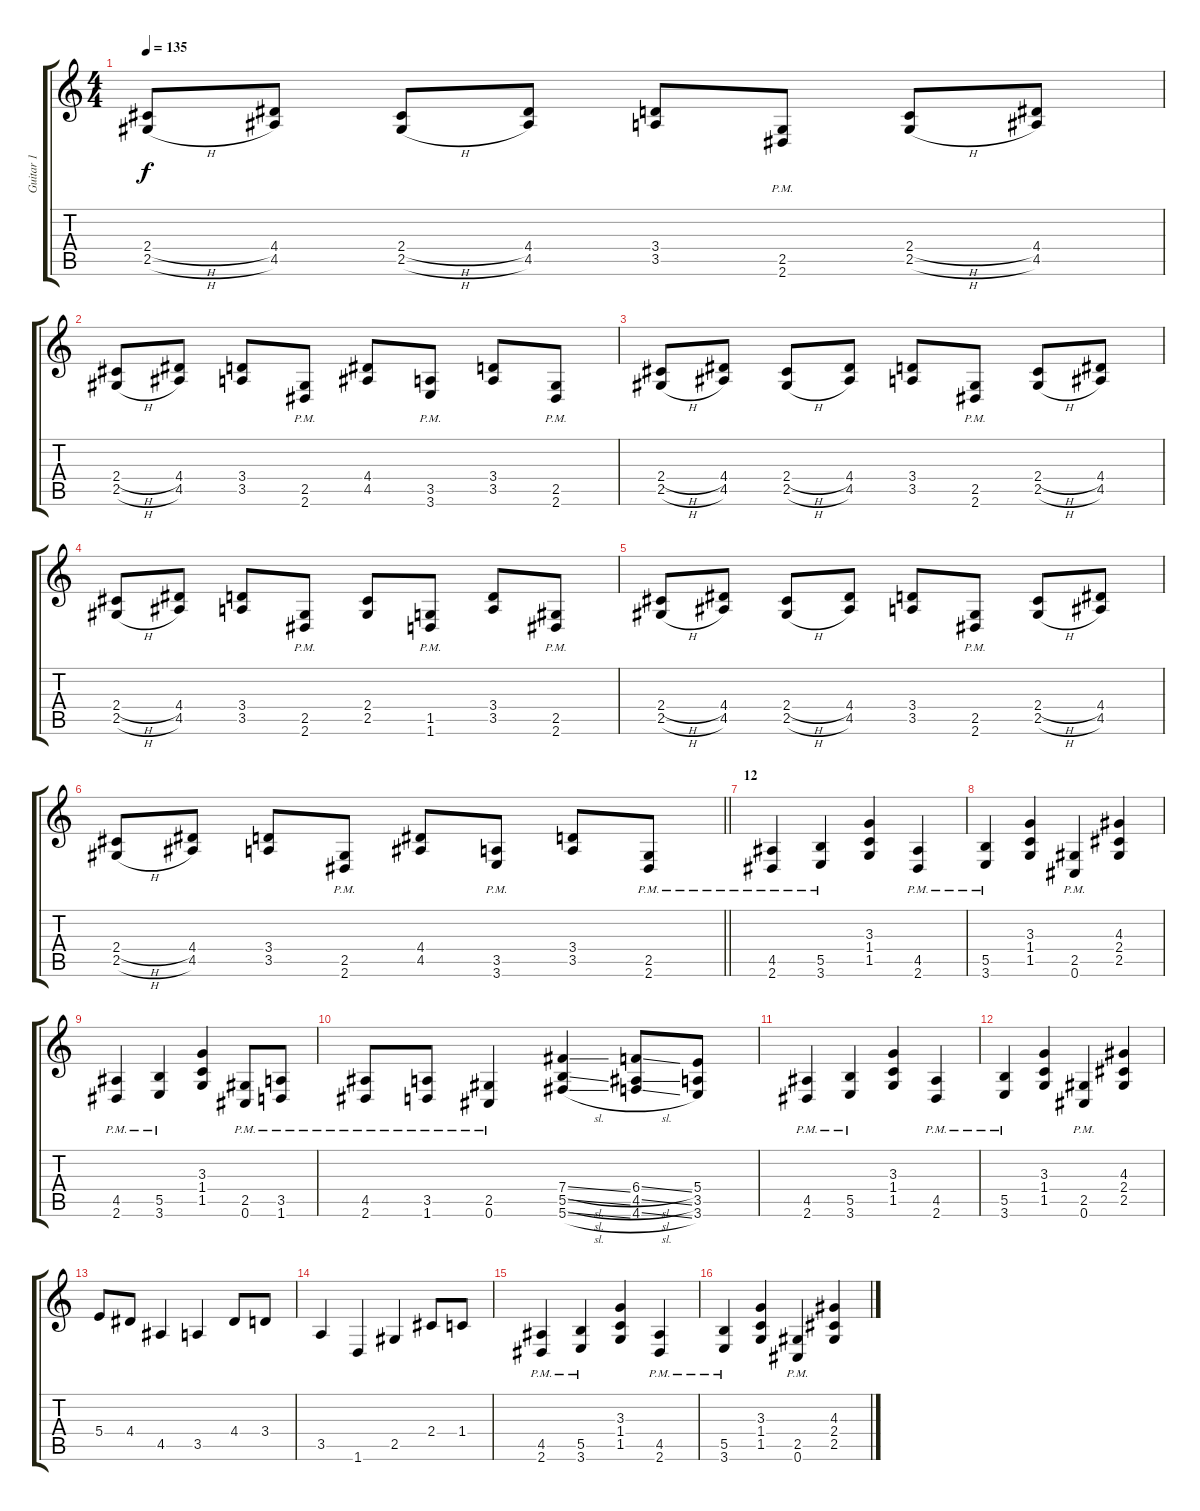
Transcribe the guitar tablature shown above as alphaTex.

\track ("Guitar 1" "Guitar 1") {instrument distortionguitar}
\staff {score tabs}
\tuning (Db4 Ab3 E3 B2 Gb2 Db2) {hide}
\ts (4 4)
\tempo 135
\clef g2
\ks c
(2.4{h} 2.5{h}).8{dy f} (4.4 4.5).8 (2.4{h} 2.5{h}).8 (4.4 4.5).8 (3.4 3.5).8 (2.5{pm} 2.6{pm}).8 (2.4{h} 2.5{h}).8 (4.4 4.5).8 |
(2.4{h} 2.5{h}).8 (4.4 4.5).8 (3.4 3.5).8 (2.5{pm} 2.6{pm}).8 (4.4 4.5).8 (3.5{pm} 3.6{pm}).8 (3.4 3.5).8 (2.5{pm} 2.6{pm}).8 |
(2.4{h} 2.5{h}).8 (4.4 4.5).8 (2.4{h} 2.5{h}).8 (4.4 4.5).8 (3.4 3.5).8 (2.5{pm} 2.6{pm}).8 (2.4{h} 2.5{h}).8 (4.4 4.5).8 |
(2.4{h} 2.5{h}).8 (4.4 4.5).8 (3.4 3.5).8 (2.5{pm} 2.6{pm}).8 (2.4 2.5).8 (1.5{pm} 1.6{pm}).8 (3.4 3.5).8 (2.5{pm} 2.6{pm}).8 |
(2.4{h} 2.5{h}).8 (4.4 4.5).8 (2.4{h} 2.5{h}).8 (4.4 4.5).8 (3.4 3.5).8 (2.5{pm} 2.6{pm}).8 (2.4{h} 2.5{h}).8 (4.4 4.5).8 |
\barLineRight lightlight
(2.4{h} 2.5{h}).8 (4.4 4.5).8 (3.4 3.5).8 (2.5{pm} 2.6{pm}).8 (4.4 4.5).8 (3.5{pm} 3.6{pm}).8 (3.4 3.5).8 (2.5{pm} 2.6{pm}).8 |
\section ("" "12")
(4.5{pm} 2.6{pm}).4 (5.5{pm} 3.6{pm}).4 (3.3 1.4 1.5).4 (4.5{pm} 2.6{pm}).4 |
(5.5{pm} 3.6{pm}).4 (3.3 1.4 1.5).4 (2.5{pm} 0.6{pm}).4 (4.3 2.4 2.5).4 |
(4.5{pm} 2.6{pm}).4 (5.5{pm} 3.6{pm}).4 (3.3 1.4 1.5).4 (2.5{pm} 0.6{pm}).8 (3.5{pm} 1.6{pm}).8 |
(4.5{pm} 2.6{pm}).8 (3.5{pm} 1.6{pm}).8 (2.5{pm} 0.6{pm}).4 (7.4{sl} 5.5{sl} 5.6{sl}).4 (6.4{sl} 4.5{sl} 4.6{sl}).8 (5.4 3.5 3.6).8 |
(4.5{pm} 2.6{pm}).4 (5.5{pm} 3.6{pm}).4 (3.3 1.4 1.5).4 (4.5{pm} 2.6{pm}).4 |
(5.5{pm} 3.6{pm}).4 (3.3 1.4 1.5).4 (2.5{pm} 0.6{pm}).4 (4.3 2.4 2.5).4 |
5.4.8 4.4.8 4.5.4 3.5.4 4.4.8 3.4.8 |
3.5.4 1.6.4 2.5.4 2.4.8 1.4.8 |
(4.5{pm} 2.6{pm}).4 (5.5{pm} 3.6{pm}).4 (3.3 1.4 1.5).4 (4.5{pm} 2.6{pm}).4 |
(5.5{pm} 3.6{pm}).4 (3.3 1.4 1.5).4 (2.5{pm} 0.6{pm}).4 (4.3 2.4 2.5).4
